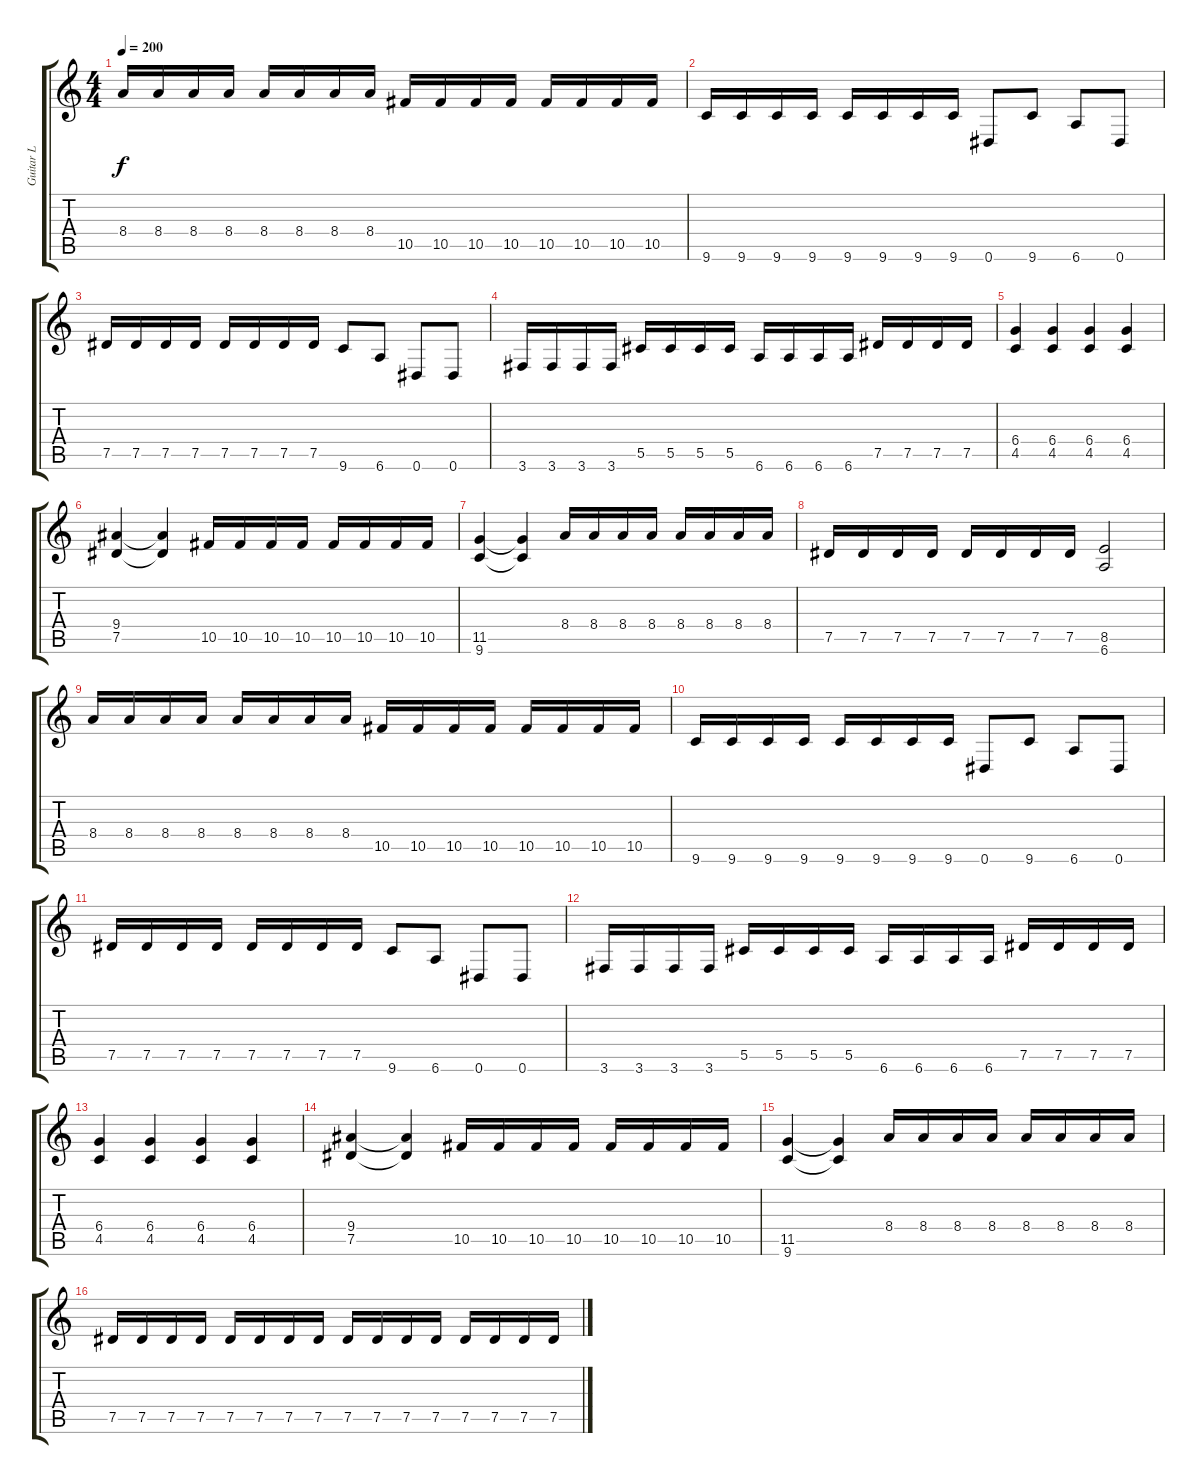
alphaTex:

\track ("Guitar L" "Guitar L") {instrument distortionguitar}
\staff {score tabs}
\tuning (Eb4 Bb3 Gb3 Db3 Ab2 Eb2) {hide}
\ts (4 4)
\tempo 200
\clef g2
\ks c
8.4.16{dy f} 8.4.16 8.4.16 8.4.16 8.4.16 8.4.16 8.4.16 8.4.16 10.5.16 10.5.16 10.5.16 10.5.16 10.5.16 10.5.16 10.5.16 10.5.16 |
9.6.16 9.6.16 9.6.16 9.6.16 9.6.16 9.6.16 9.6.16 9.6.16 0.6.8 9.6.8 6.6.8 0.6.8 |
7.5.16 7.5.16 7.5.16 7.5.16 7.5.16 7.5.16 7.5.16 7.5.16 9.6.8 6.6.8 0.6.8 0.6.8 |
3.6.16 3.6.16 3.6.16 3.6.16 5.5.16 5.5.16 5.5.16 5.5.16 6.6.16 6.6.16 6.6.16 6.6.16 7.5.16 7.5.16 7.5.16 7.5.16 |
(6.4 4.5).4 (6.4 4.5).4 (6.4 4.5).4 (6.4 4.5).4 |
(9.4 7.5).4 (9.4{t} 7.5{t}).4 10.5.16 10.5.16 10.5.16 10.5.16 10.5.16 10.5.16 10.5.16 10.5.16 |
(11.5 9.6).4 (11.5{t} 9.6{t}).4 8.4.16 8.4.16 8.4.16 8.4.16 8.4.16 8.4.16 8.4.16 8.4.16 |
7.5.16 7.5.16 7.5.16 7.5.16 7.5.16 7.5.16 7.5.16 7.5.16 (8.5 6.6).2 |
8.4.16 8.4.16 8.4.16 8.4.16 8.4.16 8.4.16 8.4.16 8.4.16 10.5.16 10.5.16 10.5.16 10.5.16 10.5.16 10.5.16 10.5.16 10.5.16 |
9.6.16 9.6.16 9.6.16 9.6.16 9.6.16 9.6.16 9.6.16 9.6.16 0.6.8 9.6.8 6.6.8 0.6.8 |
7.5.16 7.5.16 7.5.16 7.5.16 7.5.16 7.5.16 7.5.16 7.5.16 9.6.8 6.6.8 0.6.8 0.6.8 |
3.6.16 3.6.16 3.6.16 3.6.16 5.5.16 5.5.16 5.5.16 5.5.16 6.6.16 6.6.16 6.6.16 6.6.16 7.5.16 7.5.16 7.5.16 7.5.16 |
(6.4 4.5).4 (6.4 4.5).4 (6.4 4.5).4 (6.4 4.5).4 |
(9.4 7.5).4 (9.4{t} 7.5{t}).4 10.5.16 10.5.16 10.5.16 10.5.16 10.5.16 10.5.16 10.5.16 10.5.16 |
(11.5 9.6).4 (11.5{t} 9.6{t}).4 8.4.16 8.4.16 8.4.16 8.4.16 8.4.16 8.4.16 8.4.16 8.4.16 |
7.5.16 7.5.16 7.5.16 7.5.16 7.5.16 7.5.16 7.5.16 7.5.16 7.5.16 7.5.16 7.5.16 7.5.16 7.5.16 7.5.16 7.5.16 7.5.16
